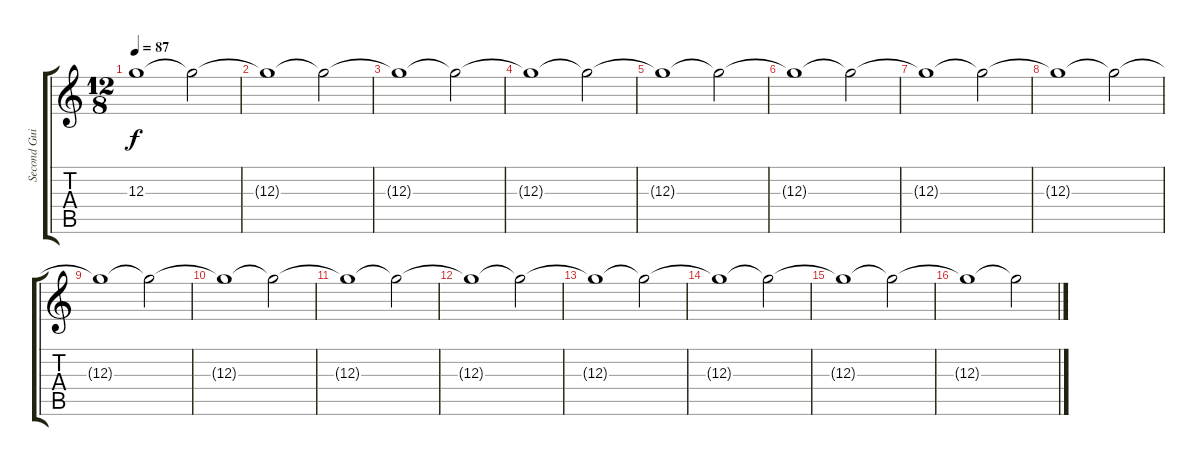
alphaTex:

\track ("Second Guitar" "Second Gui") {instrument distortionguitar}
\staff {score tabs}
\tuning (E4 B3 G3 D3 A2 E2) {hide}
\ts (12 8)
\tempo 87
\clef g2
\ks c
12.3{t}.1{dy f} 12.3{t}.2 |
12.3{t}.1 12.3{t}.2 |
12.3{t}.1 12.3{t}.2 |
12.3{t}.1 12.3{t}.2 |
12.3{t}.1 12.3{t}.2 |
12.3{t}.1 12.3{t}.2 |
12.3{t}.1 12.3{t}.2 |
12.3{t}.1 12.3{t}.2 |
12.3{t}.1 12.3{t}.2 |
12.3{t}.1 12.3{t}.2 |
12.3{t}.1 12.3{t}.2 |
12.3{t}.1 12.3{t}.2 |
12.3{t}.1 12.3{t}.2 |
12.3{t}.1 12.3{t}.2 |
12.3{t}.1 12.3{t}.2 |
12.3{t}.1{volume 0} 12.3{t}.2
